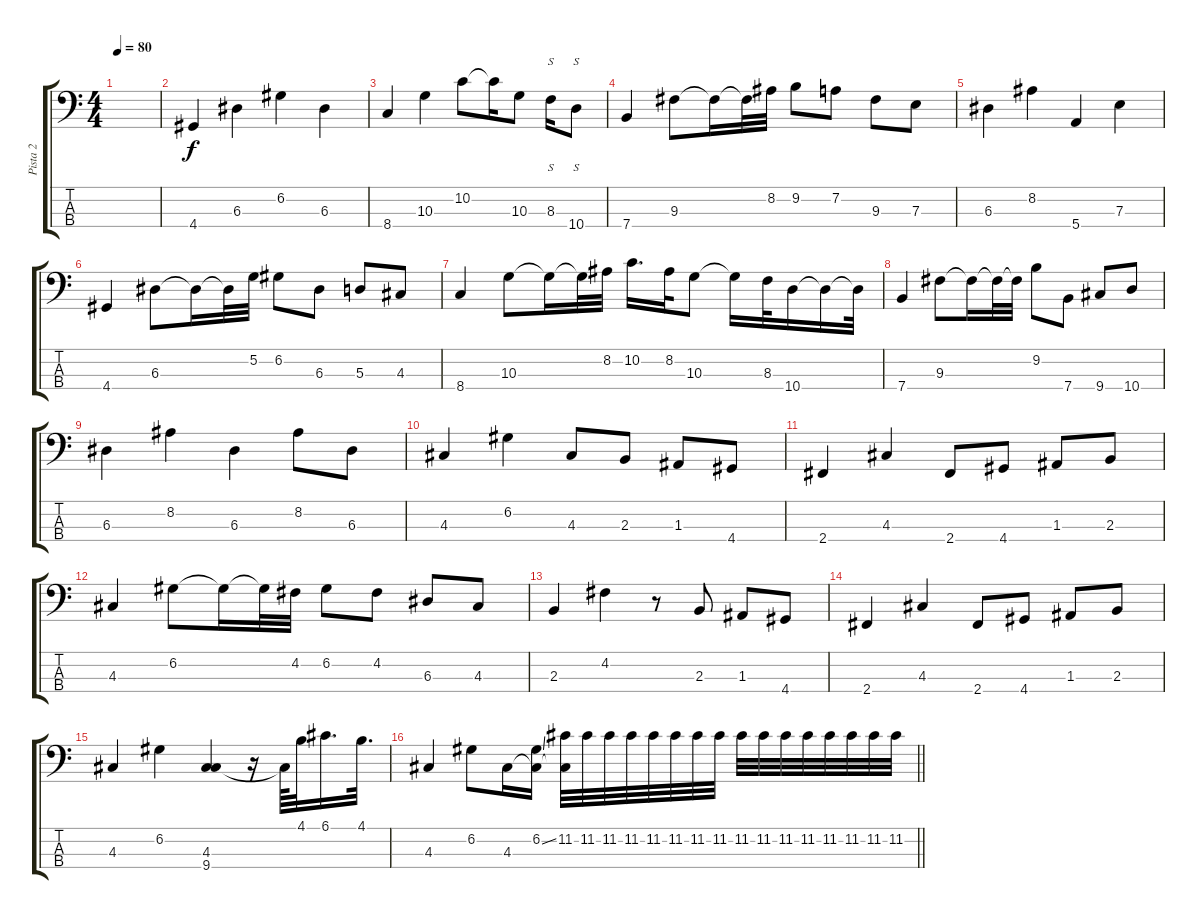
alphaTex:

\track ("Pista 2" "Pista 2") {instrument electricbassfinger}
\staff {score tabs}
\tuning (G2 D2 A1 E1) {hide}
\ts (4 4)
\tempo 80
\clef f4
\ks c
|
4.4.4 6.3.4 6.2.4 6.3.4 |
8.4.4 10.3.4 10.2.8 10.2{t}.16 10.3.8 8.3.16{s} 10.4.8{s} |
7.4.4 9.3.8 9.3{t}.16 9.3{t}.32 8.2.32 9.2.8 7.2.8 9.3.8 7.3.8 |
6.3.4 8.2.4 5.4.4 7.3.4 |
4.4.4 6.3.8 6.3{t}.16 6.3{t}.32 5.2.32 6.2.8 6.3.8 5.3.8 4.3.8 |
8.4.4 10.3.8 10.3{t}.16 10.3{t}.32 8.2.32 10.2.16{d} 8.2.32 10.3.8 10.3{t}.16 8.3.32 10.4.16 10.4{t}.16 10.4{t}.32 |
7.4.4 9.3.8 9.3{t}.16 9.3{t}.32 9.3{t}.32 9.2.8 7.4.8 9.4.8 10.4.8 |
6.3.4 8.2.4 6.3.4 8.2.8 6.3.8 |
4.3.4 6.2.4 4.3.8 2.3.8 1.3.8 4.4.8 |
2.4.4 4.3.4 2.4.8 4.4.8 1.3.8 2.3.8 |
4.3.4 6.2.8 6.2{t}.16 6.2{t}.32 4.2.32 6.2.8 4.2.8 6.3.8 4.3.8 |
2.3.4 4.2.4 r.8 2.3.8 1.3.8 4.4.8 |
2.4.4 4.3.4 2.4.8 4.4.8 1.3.8 2.3.8 |
4.3.4 6.2.4 (4.3 9.4).4 r.16 4.3{t}.64 4.1.32 6.1.16{d} 4.1.32{d} |
\barLineRight lightlight
4.3.4 6.2.8 4.3.16 (6.2{ss} 4.3{t}).16 (11.2 4.3{t}).32 11.2.32 11.2.32 11.2.32 11.2.32 11.2.32 11.2.32 11.2.32 11.2.32 11.2.32 11.2.32 11.2.32 11.2.32 11.2.32 11.2.32 11.2.32
